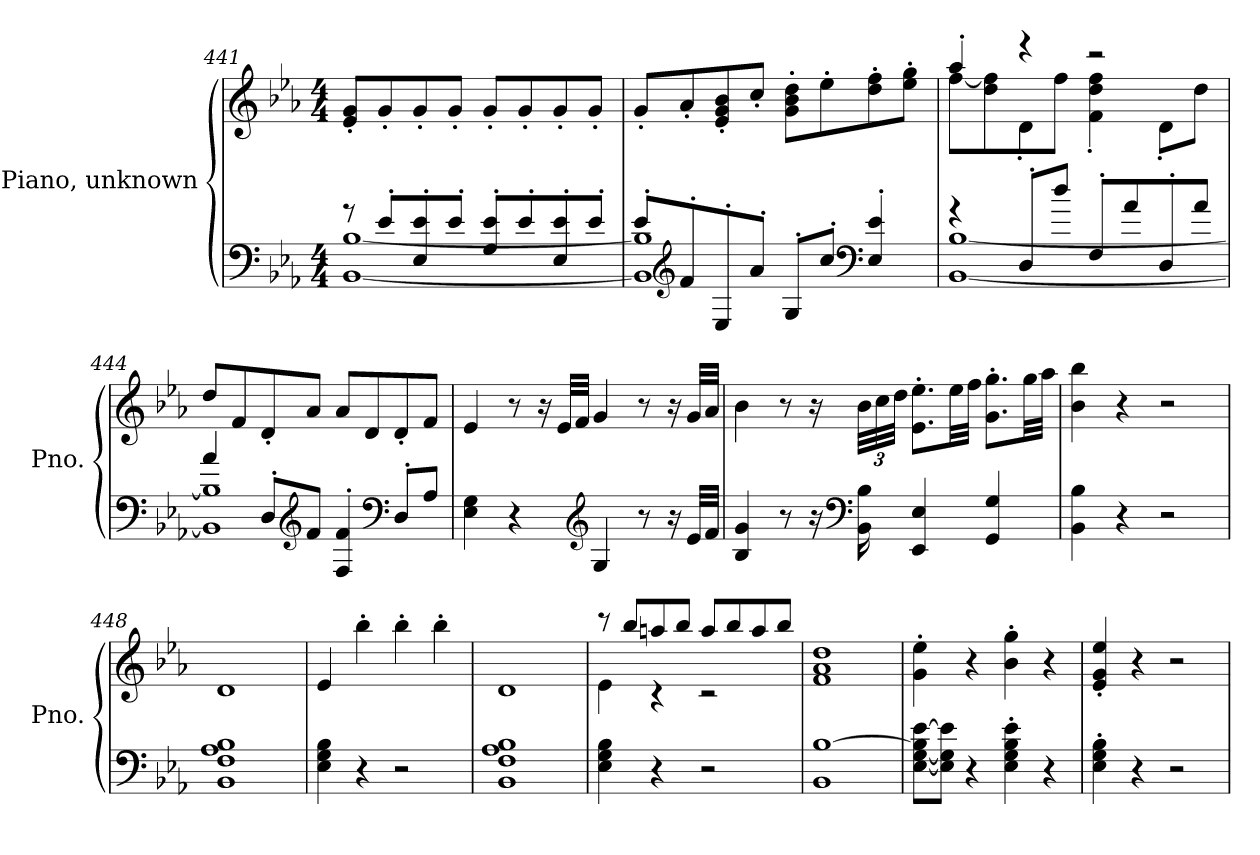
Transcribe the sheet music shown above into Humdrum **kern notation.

**kern	**kern
*part1	*part1
*staff2	*staff1
*I"Piano, unknown	*
*I'Pno.	*
*clefF4	*clefG2
*k[b-e-a-]	*k[b-e-a-]
*M4/4	*M4/4
=441	=441
*^	*
8r	[1BB- [1B-	8e-/' 8g/'L
8e-'/L	.	8g'/
8E-/' 8e-/'	.	8g'/
8e-'/J	.	8g'/J
8G/' 8e-/'L	.	8g'/L
8e-'/	.	8g'/
8E-/' 8e-/'	.	8g'/
8e-'/J	.	8g'/J
!!LO:LB:g=z
=442	=442	=442
8e-'/L	1BB-] 1B-]	8g'/L
*clefG2	*	*
8f'/	.	8a-'/
8E-'/	.	8e-/' 8g/' 8b-/'
8a-'/J	.	8cc'/J
8G'/L	.	8g\' 8b-\' 8dd\'L
8cc'/J	.	8ee-'\
*clefF4	*	*
4E-/' 4e-/'	.	8dd\' 8ff\'
.	.	8ee-\' 8gg\'J
=443	=443	=443
*	*	*^
4r	[1BB- [1B-	4aa-'/	[8ff\L
.	.	.	8dd\ 8ff\]
8D'/L	.	4r	8d'\
8dd/J	.	.	8ff\J
8F'/L	.	2r	4f\' 4dd\' 4ff\'
8a-/	.	.	.
8D'/	.	.	8d'\L
8a-/J	.	.	8dd\J
*	*	*v	*v
=444	=444	=444
4a-/	1BB-] 1B-]	8dd/L
.	.	8f/
8D'/L	.	8d'/
*clefG2	*	*
8f/J	.	8a-/J
4F/' 4f/'	.	8a-/L
.	.	8d/
*clefF4	*	*
8D'/L	.	8d'/
8A-/J	.	8f/J
*v	*v	*
=445	=445
4E-\ 4G\	4e-/
4r	8r
.	16r
.	32e-/LLL
.	32f/JJJ
*clefG2	*
4G/	4g/
8r	8r
16r	16r
32e-/LLL	32g/LLL
32f/JJJ	32a-/JJJ
!!LO:LB:g=z
=446	=446
4B-/ 4g/	4b-\
8r	8r
16r	16r
*clefF4	*
*	*Xbrackettup
16BB-\ 16B-\	48b-\LLL
.	48cc\
.	48dd\JJJ
4EE-/ 4E-/	8.e-\' 8.ee-\'L
.	32ee-\LL
.	32ff\JJJ
4GG/ 4G/	8.g\' 8.gg\'L
.	32gg\LL
.	32aa-\JJJ
=447	=447
4BB-\ 4B-\	4b-\ 4bb-\
4r	4r
2r	2r
=448	=448
1BB- 1F 1A- 1B-	1d
=449	=449
4E-\ 4G\ 4B-\	4e-/
4r	4bb-'\
2r	4bb-'\
.	4bb-'\
=450	=450
1BB- 1F 1A- 1B-	1d
=451	=451
*	*^
4E-\ 4G\ 4B-\	8r	4e-\
.	8bb-/L	.
4r	8aan/	4r
.	8bb-/J	.
2r	8aa/L	2r
.	8bb-/	.
.	8aa/	.
.	8bb-/J	.
*	*v	*v
!!LO:PB:g=z
=452	=452
*^	*
[1B-	1BB-	1f 1a- 1dd
*v	*v	*
=453	=453
[8E-\ [8G\ 8B-\] [8e-\L	4g\' 4ee-\'
8E-\] 8G\] 8e-\]J	.
4r	4r
4E-\' 4G\' 4B-\' 4e-\'	4b-\' 4gg\'
4r	4r
=454	=454
4E-\' 4G\' 4B-\'	4e-/' 4g/' 4ee-/'
4r	4r
2r	2r
=	=
*-	*-
